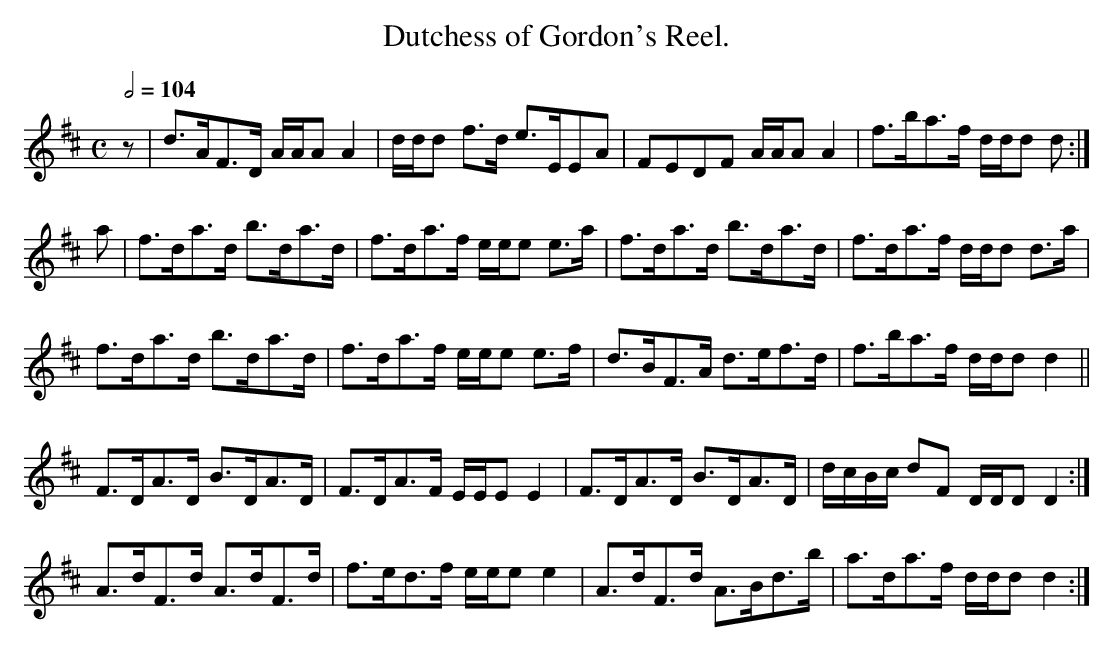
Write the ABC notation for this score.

X:1
T:Dutchess of Gordon's Reel.
M:C
L:1/8
Q:1/2=104
K:D
z|d>AF>D A/A/A A2 |d/d/d f>d e>EEA |FEDF  A/A/A A2 |f>ba>f d/d/d d :|
a|f>da>d b>da>d|f>da>f e/e/e e>a|f>da>d b>da>d|f>da>f d/d/d d>a|
  f>da>d b>da>d|f>da>f e/e/e e>f|d>BF>A d>ef>d|f>ba>f d/d/d d2||
  F>DA>D B>DA>D|F>DA>F E/E/E E2 |F>DA>D B>DA>D|d/c/B/c/ dF  D/D/D D2:|
  A>dF>d A>dF>d|f>ed>f e/e/e e2 |A>dF>d A>Bd>b|a>da>f d/d/d d2:|
